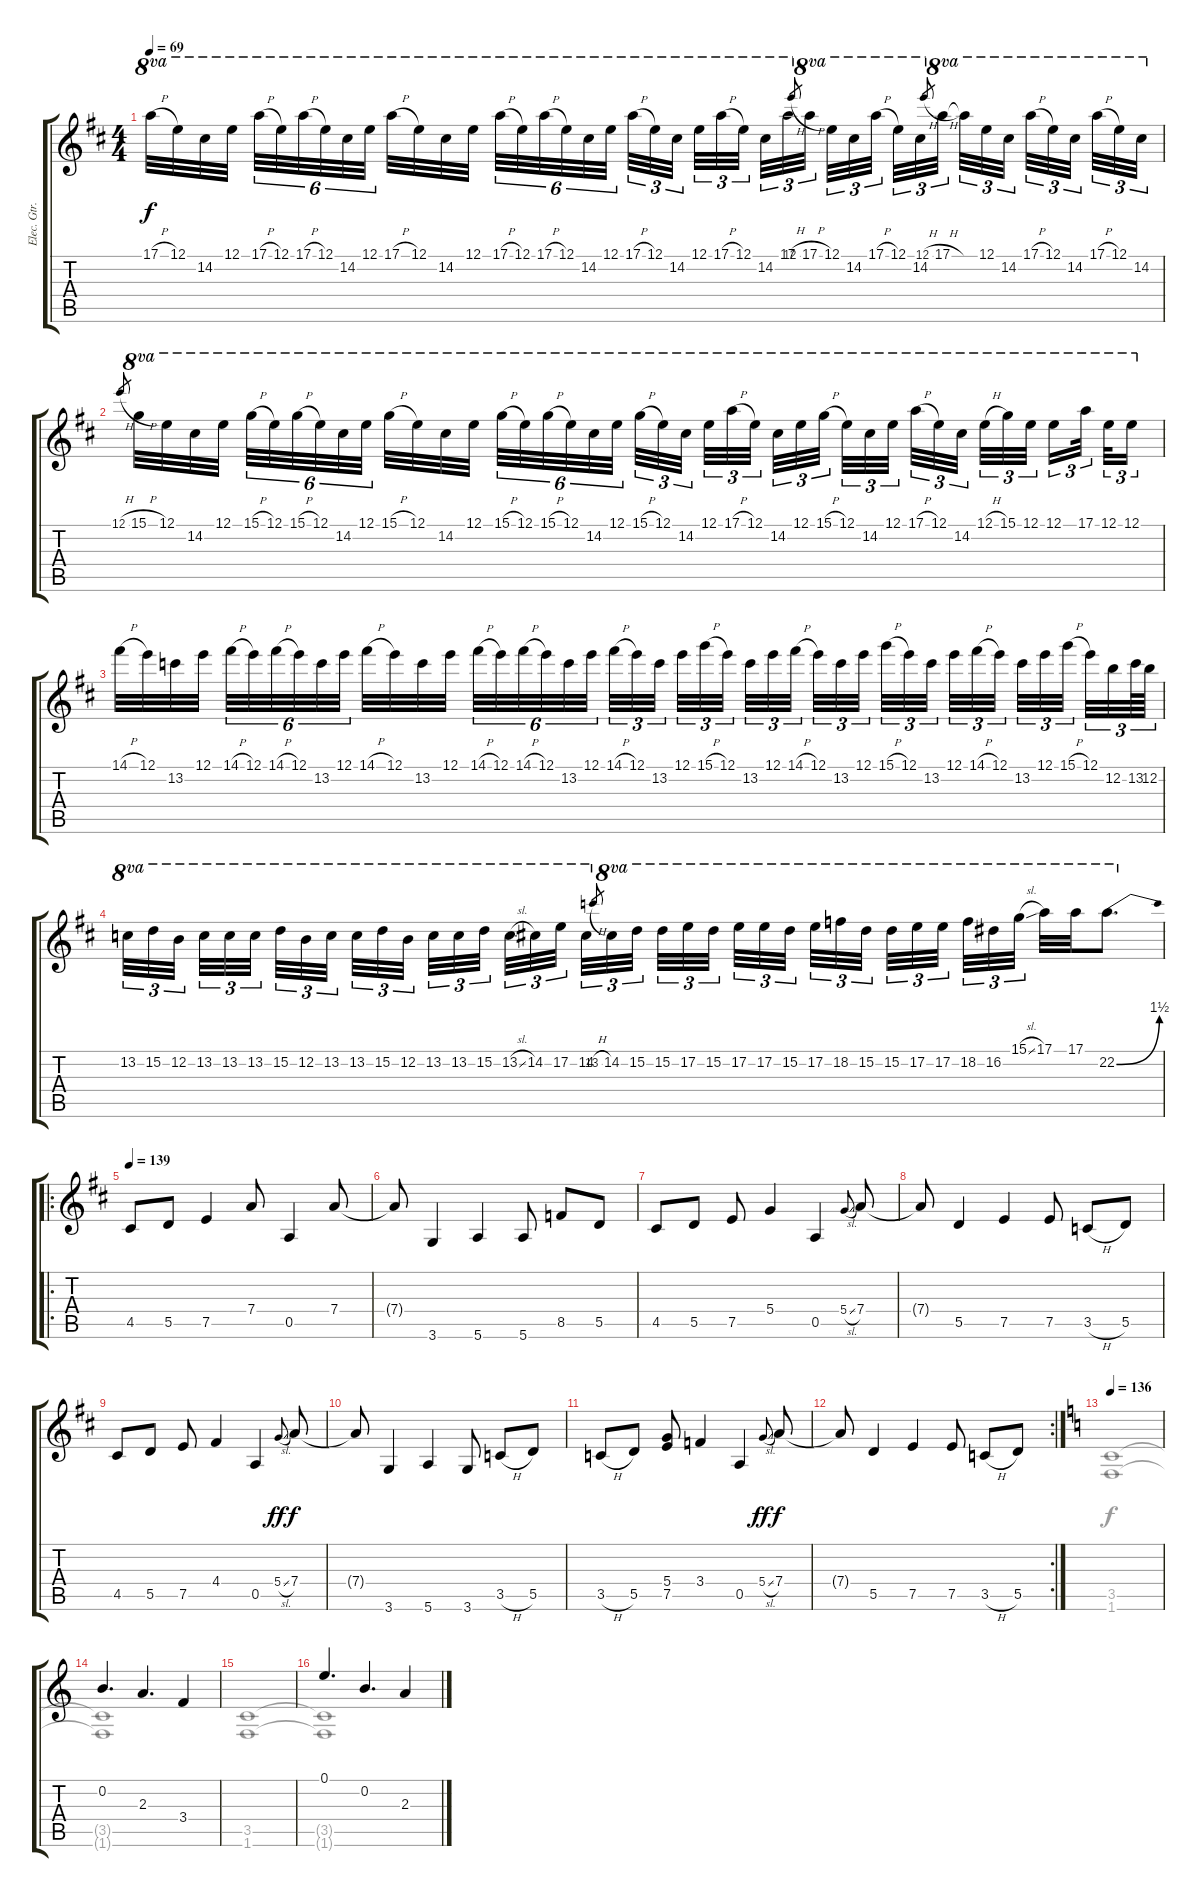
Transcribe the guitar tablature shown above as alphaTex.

\track ("Elec. Gtr. 1" "Elec. Gtr.") {instrument distortionguitar}
\staff {score tabs}
\tuning (E4 B3 G3 D3 A2 E2) {hide}
\voice
\ts (4 4)
\tempo 69
\clef g2
\ks d
17.1{h}.32{ot 8va dy f} 12.1.32{ot 8va} 14.2.32{ot 8va} 12.1.32{ot 8va beam splitsecondary} 17.1{h}.32{tu (6 4) ot 8va} 12.1.32{tu (6 4) ot 8va} 17.1{h}.32{tu (6 4) ot 8va} 12.1.32{tu (6 4) ot 8va} 14.2.32{tu (6 4) ot 8va} 12.1.32{tu (6 4) ot 8va} 17.1{h}.32{ot 8va} 12.1.32{ot 8va} 14.2.32{ot 8va} 12.1.32{ot 8va beam splitsecondary} 17.1{h}.32{tu (6 4) ot 8va} 12.1.32{tu (6 4) ot 8va} 17.1{h}.32{tu (6 4) ot 8va} 12.1.32{tu (6 4) ot 8va} 14.2.32{tu (6 4) ot 8va} 12.1.32{tu (6 4) ot 8va} 17.1{h}.32{tu (3 2) ot 8va} 12.1.32{tu (3 2) ot 8va} 14.2.32{tu (3 2) ot 8va} 12.1.32{tu (3 2) ot 8va} 17.1{h}.32{tu (3 2) ot 8va} 12.1.32{tu (3 2) ot 8va} 14.2.32{tu (3 2) ot 8va} 17.1.32{tu (3 2) ot 8va} 12.1{h}.8{gr} 17.1{h}.32{tu (3 2) ot 8va} 12.1.32{tu (3 2) ot 8va} 14.2.32{tu (3 2) ot 8va} 17.1{h}.32{tu (3 2) ot 8va} 12.1.32{tu (3 2) ot 8va} 14.2.32{tu (3 2) ot 8va} 12.1{h}.8{gr} 17.1{h}.32{tu (3 2) ot 8va} 17.1{t}.32{tu (3 2) ot 8va} 12.1.32{tu (3 2) ot 8va} 14.2.32{tu (3 2) ot 8va} 17.1{h}.32{tu (3 2) ot 8va} 12.1.32{tu (3 2) ot 8va} 14.2.32{tu (3 2) ot 8va} 17.1{h}.32{tu (3 2) ot 8va} 12.1.32{tu (3 2) ot 8va} 14.2.32{tu (3 2) ot 8va} |
12.1{h}.8{gr} 15.1{h}.32{ot 8va} 12.1.32{ot 8va} 14.2.32{ot 8va} 12.1.32{ot 8va beam splitsecondary} 15.1{h}.32{tu (6 4) ot 8va} 12.1.32{tu (6 4) ot 8va} 15.1{h}.32{tu (6 4) ot 8va} 12.1.32{tu (6 4) ot 8va} 14.2.32{tu (6 4) ot 8va} 12.1.32{tu (6 4) ot 8va} 15.1{h}.32{ot 8va} 12.1.32{ot 8va} 14.2.32{ot 8va} 12.1.32{ot 8va beam splitsecondary} 15.1{h}.32{tu (6 4) ot 8va} 12.1.32{tu (6 4) ot 8va} 15.1{h}.32{tu (6 4) ot 8va} 12.1.32{tu (6 4) ot 8va} 14.2.32{tu (6 4) ot 8va} 12.1.32{tu (6 4) ot 8va} 15.1{h}.32{tu (3 2) ot 8va} 12.1.32{tu (3 2) ot 8va} 14.2.32{tu (3 2) ot 8va beam splitsecondary} 12.1.32{tu (3 2) ot 8va} 17.1{h}.32{tu (3 2) ot 8va} 12.1.32{tu (3 2) ot 8va beam splitsecondary} 14.2.32{tu (3 2) ot 8va} 12.1.32{tu (3 2) ot 8va} 15.1{h}.32{tu (3 2) ot 8va beam splitsecondary} 12.1.32{tu (3 2) ot 8va} 14.2.32{tu (3 2) ot 8va} 12.1.32{tu (3 2) ot 8va} 17.1{h}.32{tu (3 2) ot 8va} 12.1.32{tu (3 2) ot 8va} 14.2.32{tu (3 2) ot 8va beam splitsecondary} 12.1{h}.32{tu (3 2) ot 8va} 15.1.32{tu (3 2) ot 8va} 12.1.32{tu (3 2) ot 8va beam splitsecondary} 12.1.16{tu (3 2) ot 8va} 17.1.32{tu (3 2) ot 8va beam splitsecondary} 12.1.32{tu (3 2) ot 8va} 12.1.16{tu (3 2) ot 8va} |
14.1{h}.32 12.1.32 13.2.32 12.1.32{beam splitsecondary} 14.1{h}.32{tu (6 4)} 12.1.32{tu (6 4)} 14.1{h}.32{tu (6 4)} 12.1.32{tu (6 4)} 13.2.32{tu (6 4)} 12.1.32{tu (6 4)} 14.1{h}.32 12.1.32 13.2.32 12.1.32{beam splitsecondary} 14.1{h}.32{tu (6 4)} 12.1.32{tu (6 4)} 14.1{h}.32{tu (6 4)} 12.1.32{tu (6 4)} 13.2.32{tu (6 4)} 12.1.32{tu (6 4)} 14.1{h}.32{tu (3 2)} 12.1.32{tu (3 2)} 13.2.32{tu (3 2) beam splitsecondary} 12.1.32{tu (3 2)} 15.1{h}.32{tu (3 2)} 12.1.32{tu (3 2) beam splitsecondary} 13.2.32{tu (3 2)} 12.1.32{tu (3 2)} 14.1{h}.32{tu (3 2) beam splitsecondary} 12.1.32{tu (3 2)} 13.2.32{tu (3 2)} 12.1.32{tu (3 2)} 15.1{h}.32{tu (3 2)} 12.1.32{tu (3 2)} 13.2.32{tu (3 2) beam splitsecondary} 12.1.32{tu (3 2)} 14.1{h}.32{tu (3 2)} 12.1.32{tu (3 2) beam splitsecondary} 13.2.32{tu (3 2)} 12.1.32{tu (3 2)} 15.1{h}.32{tu (3 2) beam splitsecondary} 12.1.32{tu (3 2)} 12.2.32{tu (3 2)} 13.2.64{tu (3 2)} 12.2.64{tu (3 2)} |
13.2.32{tu (3 2) ot 8va} 15.2.32{tu (3 2) ot 8va} 12.2.32{tu (3 2) ot 8va beam splitsecondary} 13.2.32{tu (3 2) ot 8va} 13.2.32{tu (3 2) ot 8va} 13.2.32{tu (3 2) ot 8va beam splitsecondary} 15.2.32{tu (3 2) ot 8va} 12.2.32{tu (3 2) ot 8va} 13.2.32{tu (3 2) ot 8va beam splitsecondary} 13.2.32{tu (3 2) ot 8va} 15.2.32{tu (3 2) ot 8va} 12.2.32{tu (3 2) ot 8va} 13.2.32{tu (3 2) ot 8va} 13.2.32{tu (3 2) ot 8va} 15.2.32{tu (3 2) ot 8va beam splitsecondary} 13.2{sl}.32{tu (3 2) ot 8va} 14.2.32{tu (3 2) ot 8va} 17.2.32{tu (3 2) ot 8va beam splitsecondary} 14.2.32{tu (3 2) ot 8va} 13.2{h}.8{gr} 14.2.32{tu (3 2) ot 8va} 15.2.32{tu (3 2) ot 8va beam splitsecondary} 15.2.32{tu (3 2) ot 8va} 17.2.32{tu (3 2) ot 8va} 15.2.32{tu (3 2) ot 8va} 17.2.32{tu (3 2) ot 8va} 17.2.32{tu (3 2) ot 8va} 15.2.32{tu (3 2) ot 8va beam splitsecondary} 17.2.32{tu (3 2) ot 8va} 18.2.32{tu (3 2) ot 8va} 15.2.32{tu (3 2) ot 8va beam splitsecondary} 15.2.32{tu (3 2) ot 8va} 17.2.32{tu (3 2) ot 8va} 17.2.32{tu (3 2) ot 8va beam splitsecondary} 18.2.32{tu (3 2) ot 8va} 16.2.32{tu (3 2) ot 8va} 15.1{sl}.32{tu (3 2) ot 8va} 17.1.32{ot 8va} 17.1.32{ot 8va} 22.2{be (bend 0 0 60 6)}.8{d ot 8va} |
\ro
\tempo 139
4.5.8{volume 16 instrument distortionguitar} 5.5.8 7.5.4 7.4.8 0.5.4 7.4.8 |
7.4{t}.8 3.6.4 5.6.4 5.6.8 8.5.8 5.5.8 |
4.5.8 5.5.8 7.5.8 5.4.4 0.5.4 5.4{sl}.8{gr onbeat} 7.4.8 |
7.4{t}.8 5.5.4 7.5.4 7.5.8 3.5{h}.8 5.5.8 |
4.5.8 5.5.8 7.5.8 4.4.4 0.5.4 5.4{sl}.8{gr onbeat dy ff} 7.4.8{dy f} |
7.4{t}.8 3.6.4 5.6.4 3.6.8 3.5{h}.8 5.5.8 |
3.5{h}.8 5.5.8 (5.4 7.5).8 3.4.4 0.5.4 5.4{sl}.8{gr onbeat dy ff} 7.4.8{dy f} |
\rc 2
7.4{t}.8 5.5.4 7.5.4 7.5.8 3.5{h}.8 5.5.8 |
\tempo 136
\ks c
|
0.2.4{d} 2.3.4{d} 3.4.4 |
|
0.1.4{d} 0.2.4{d} 2.3.4
\voice
\clef g2
\ottava regular
\simile none
\ks d
|
|
|
|
|
|
|
|
|
|
|
|
\ks c
(3.5 1.6).1 |
(3.5{t} 1.6{t}).1 |
(3.5 1.6).1 |
(3.5{t} 1.6{t}).1
